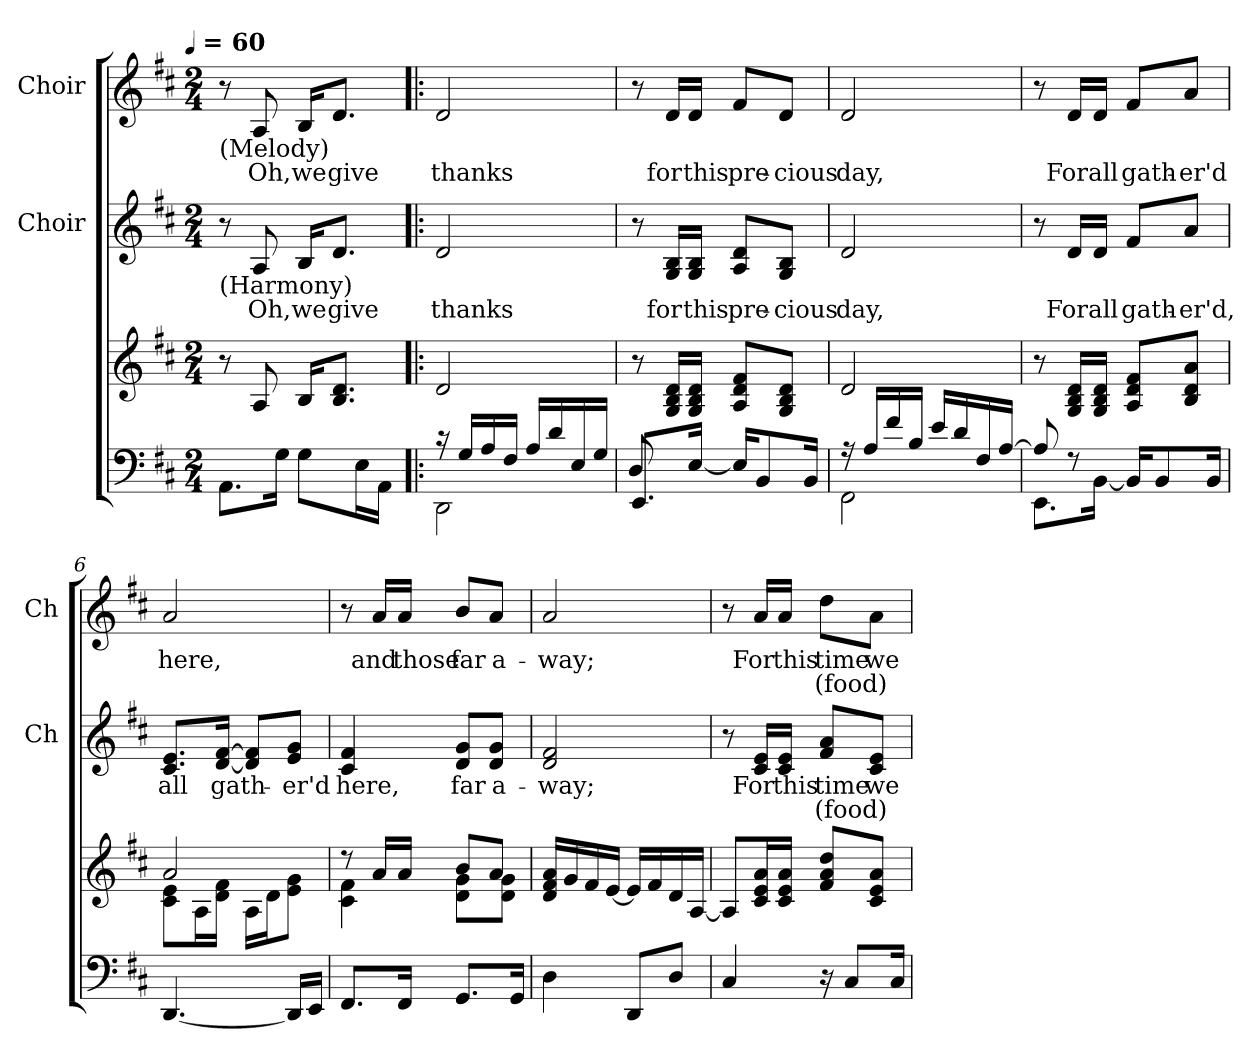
**kern	**kern	**kern	**text	**text	**kern	**text	**text
*part3	*part3	*part2	*part2	*part2	*part1	*part1	*part1
*staff4	*staff3	*staff2	*staff2	*staff2	*staff1	*staff1	*staff1
*	*	*I"Choir	*	*	*I"Choir	*	*
*	*	*I'Ch	*	*	*I'Ch	*	*
*clefF4	*clefG2	*clefG2	*	*	*clefG2	*	*
*k[f#c#]	*k[f#c#]	*k[f#c#]	*	*	*k[f#c#]	*	*
!!LO:TX:omd:t=[quarter] = 60
*M2/4	*M2/4	*M2/4	*	*	*M2/4	*	*
*MM60	*MM60	*MM60	*	*	*MM60	*	*
=1	=1	=1	=1	=1	=1	=1	=1
!	!	!	!	!	!LO:TX:b:t=(Melody)	!	!
!	!	!LO:TX:b:t=(Harmony)	!	!	!	!	!
8.AAL	8r	8r	.	.	8r	.	.
.	8A	8A	Oh,	.	8A	Oh,	.
16GJk	.	.	.	.	.	.	.
8GL	16BKL	16BKL	we	.	16BKL	we	.
.	8.B 8.dJ	8.dJ	give	.	8.dJ	give	.
16EL	.	.	.	.	.	.	.
16AAJJ	.	.	.	.	.	.	.
=2!|:	=2!|:	=2!|:	=2!|:	=2!|:	=2!|:	=2!|:	=2!|:
*^	*	*	*	*	*	*	*
16r	2DD	2d	2d	thanks	.	2d	thanks	.
16GLL	.	.	.	.	.	.	.	.
16A	.	.	.	.	.	.	.	.
16F#JJ	.	.	.	.	.	.	.	.
16ALL	.	.	.	.	.	.	.	.
16d	.	.	.	.	.	.	.	.
16E	.	.	.	.	.	.	.	.
16GJJ	.	.	.	.	.	.	.	.
=3	=3	=3	=3	=3	=3	=3	=3	=3
8.EEL	8D/	8r	8r	.	.	8r	.	.
.	8ryy	16G 16B 16dLL	16G 16BLL	for	.	16dLL	for	.
[16EJk	.	16G 16B 16dJJ	16G 16BJJ	this	.	16dJJ	this	.
16EKL]	4ryy	8A 8d 8f#L	8A 8dL	pre-	.	8f#L	pre-	.
8BB	.	.	.	.	.	.	.	.
.	.	8G 8B 8dJ	8G 8BJ	-cious	.	8dJ	-cious	.
16BBJk	.	.	.	.	.	.	.	.
=4	=4	=4	=4	=4	=4	=4	=4	=4
16r	2FF#	2d	2d	day,	.	2d	day,	.
16ALL	.	.	.	.	.	.	.	.
16f#	.	.	.	.	.	.	.	.
16BJJ	.	.	.	.	.	.	.	.
16eLL	.	.	.	.	.	.	.	.
16d	.	.	.	.	.	.	.	.
16F#	.	.	.	.	.	.	.	.
[16AJJ	.	.	.	.	.	.	.	.
!!LO:LB:g=z
=5	=5	=5	=5	=5	=5	=5	=5	=5
8A]	8.EEL	8r	8r	.	.	8r	.	.
8r	.	16G 16B 16dLL	16dLL	For	.	16dLL	For	.
.	[16BBJk	16G 16B 16dJJ	16dJJ	all	.	16dJJ	all	.
16BBKL]	4ryy	8A 8d 8f#L	8f#L	gath-	.	8f#L	gath-	.
8BB	.	.	.	.	.	.	.	.
.	.	8B 8d 8aJ	8aJ	-er'd,	.	8aJ	-er'd	.
16BBJk	.	.	.	.	.	.	.	.
*v	*v	*	*	*	*	*	*	*
=6	=6	=6	=6	=6	=6	=6	=6
*	*^	*	*	*	*	*	*
[4.DD	2a	8c# 8eL	8.c# 8.eL	all	.	2a	here,	.
.	.	16AL	.	.	.	.	.	.
.	.	16d 16f#JJ	[16d [16f#Jk	gath-	.	.	.	.
.	.	16ALL	8d] 8f#]L	.	.	.	.	.
.	.	16dJ	.	.	.	.	.	.
16DDLL]	.	8e 8gJ	8e 8gJ	-er'd	.	.	.	.
16EEJJ	.	.	.	.	.	.	.	.
=7	=7	=7	=7	=7	=7	=7	=7	=7
8.FF#L	8r	4c# 4f#	4c# 4f#	here,	.	8r	.	.
.	16aLL	.	.	.	.	16aLL	and	.
16FF#Jk	16aJJ	.	.	.	.	16aJJ	those	.
8.GGL	8bL	8d 8gL	8d 8gL	far	.	8bL	far	.
.	8aJ	8d 8gJ	8d 8gJ	a-	.	8aJ	a-	.
16GGJk	.	.	.	.	.	.	.	.
*	*v	*v	*	*	*	*	*	*
=8	=8	=8	=8	=8	=8	=8	=8
4D	16d 16f# 16aLL	2d 2f#	-way;	.	2a	-way;	.
.	16g	.	.	.	.	.	.
.	16f#	.	.	.	.	.	.
.	[16eJJ	.	.	.	.	.	.
8DDL	16eLL]	.	.	.	.	.	.
.	16f#	.	.	.	.	.	.
8DJ	16d	.	.	.	.	.	.
.	[16AJJ	.	.	.	.	.	.
=9	=9	=9	=9	=9	=9	=9	=9
4C#	8AL]	8r	.	.	8r	.	.
.	16c# 16e 16aL	16c# 16eLL	For	.	16aLL	For	.
.	16c# 16e 16aJJ	16c# 16eJJ	this	.	16aJJ	this	.
16r	8f# 8a 8ddL	8f# 8aL	time	(food)	8ddL	time	(food)
8C#L	.	.	.	.	.	.	.
.	8c# 8e 8aJ	8c# 8eJ	we	.	8aJ	we	.
16C#Jk	.	.	.	.	.	.	.
=	=	=	=	=	=	=	=
*-	*-	*-	*-	*-	*-	*-	*-
